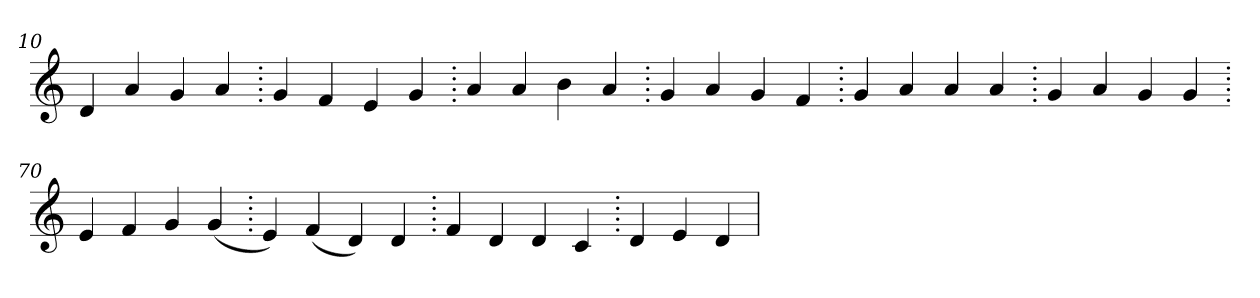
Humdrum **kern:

**kern
*part1
*staff1
*clefG2
=10.
4d
4a
4g
4a
=20.
4g
4f
4e
4g
=30.
4a
4a
4b
4a
=40.
4g
4a
4g
4f
=50.
4g
4a
4a
4a
=60.
4g
4a
4g
4g
=70.
4e
4f
4g
(>4g
=80.
4e)
(>4f
4d)
4d
=90.
4f
4d
4d
4c
=100.
4d
4e
4d
=
*-
